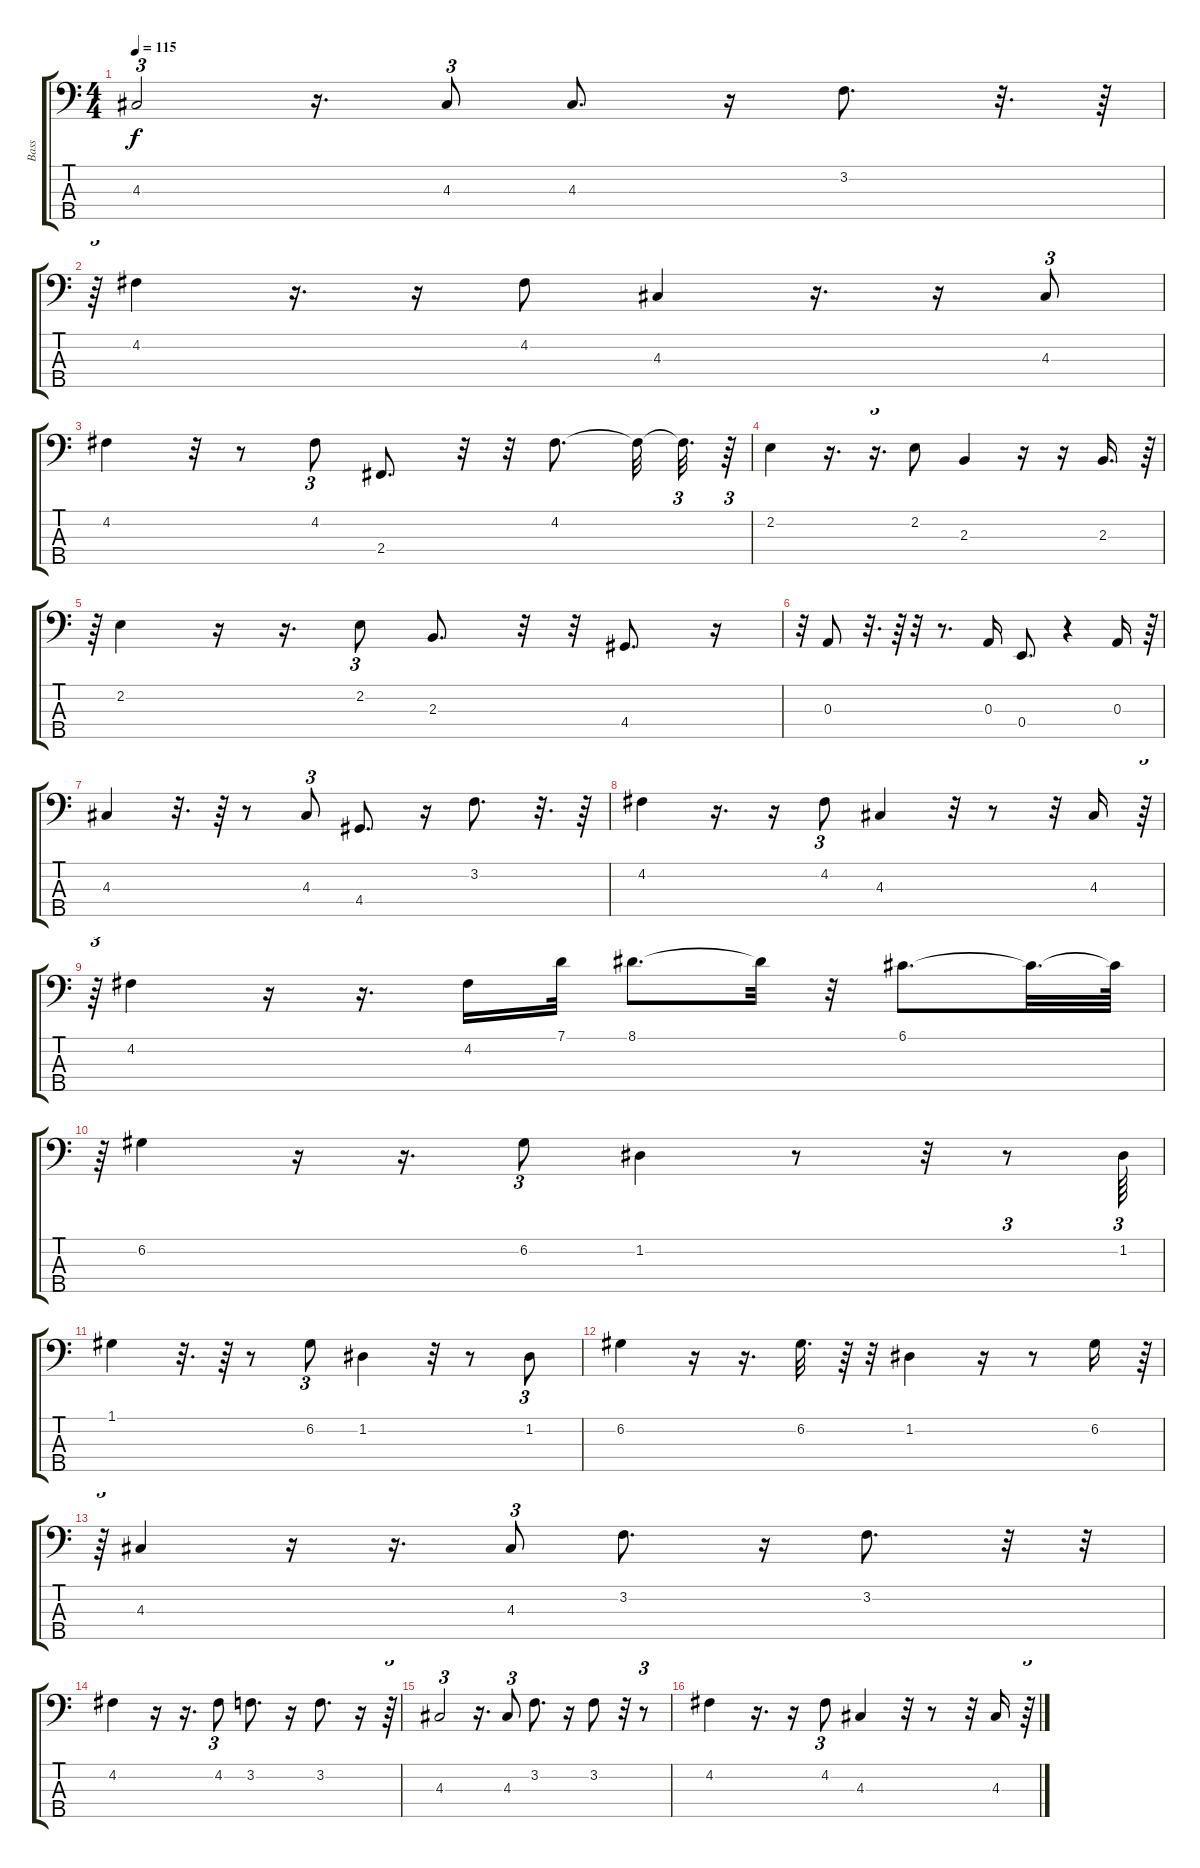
\track ("Bass" "Bass") {instrument electricbassfinger}
\staff {score tabs}
\tuning (G2 D2 A1 E1 B0) {hide}
\ts (4 4)
\tempo 115
\clef f4
\ks c
4.3.2{tu (3 2) dy f} r.16{d} 4.3.8{tu (3 2)} 4.3.8{d} r.16 3.2.8{d} r.32{d} r.64 |
r.64{tu (3 2)} 4.2.4 r.16{d} r.16 4.2.8 4.3.4 r.16{d} r.16 4.3.8{tu (3 2)} |
4.2.4 r.32 r.8 4.2.8{tu (3 2)} 2.4.8{d} r.32 r.32 4.2.8{d} 4.2{t}.32 4.2{t}.32{d tu (3 2)} r.64{tu (3 2)} |
2.2.4 r.16{d} r.16{d tu (3 2)} 2.2.8 2.3.4 r.16 r.16 2.3.16{d} r.64{tu (3 2)} |
r.64{tu (3 2)} 2.2.4 r.16 r.16{d} 2.2.8{tu (3 2)} 2.3.8{d} r.32 r.32 4.4.8{d} r.16 |
r.32 0.3.8 r.32{d} r.64 r.32 r.8{d} 0.3.16 0.4.8{d} r.4 0.3.16 r.64{tu (3 2)} |
4.3.4 r.32{d} r.64 r.8 4.3.8{tu (3 2)} 4.4.8{d} r.16 3.2.8{d} r.32{d} r.64 |
4.2.4 r.16{d} r.16 4.2.8{tu (3 2)} 4.3.4 r.32 r.8 r.32 4.3.16 r.64{tu (3 2)} |
r.64{tu (3 2)} 4.2.4 r.16 r.16{d} 4.2.16 7.1.32 8.1.8{d} 8.1{t}.32 r.32 6.1.8{d} 6.1{t}.32{d} 6.1{t}.64 |
r.64{tu (3 2)} 6.2.4 r.16 r.16{d} 6.2.8{tu (3 2)} 1.2.4 r.8 r.32 r.8{tu (3 2)} 1.2.64{tu (3 2)} |
1.1.4 r.32{d} r.64 r.8 6.2.8{tu (3 2)} 1.2.4 r.32 r.8 1.2.8{tu (3 2)} |
6.2.4 r.16 r.16{d} 6.2.32{d} r.64 r.32 1.2.4 r.16 r.8 6.2.16 r.64{tu (3 2)} |
r.64{tu (3 2)} 4.3.4 r.16 r.16{d} 4.3.8{tu (3 2)} 3.2.8{d} r.16 3.2.8{d} r.32 r.32 |
4.2.4 r.16 r.16{d} 4.2.8{tu (3 2)} 3.2.8{d} r.16 3.2.8{d} r.16 r.64{tu (3 2)} |
4.3.2{tu (3 2)} r.16{d} 4.3.8{tu (3 2)} 3.2.8{d} r.16 3.2.8 r.32 r.8{tu (3 2)} |
4.2.4 r.16{d} r.16 4.2.8{tu (3 2)} 4.3.4 r.32 r.8 r.32 4.3.16 r.64{tu (3 2)}
